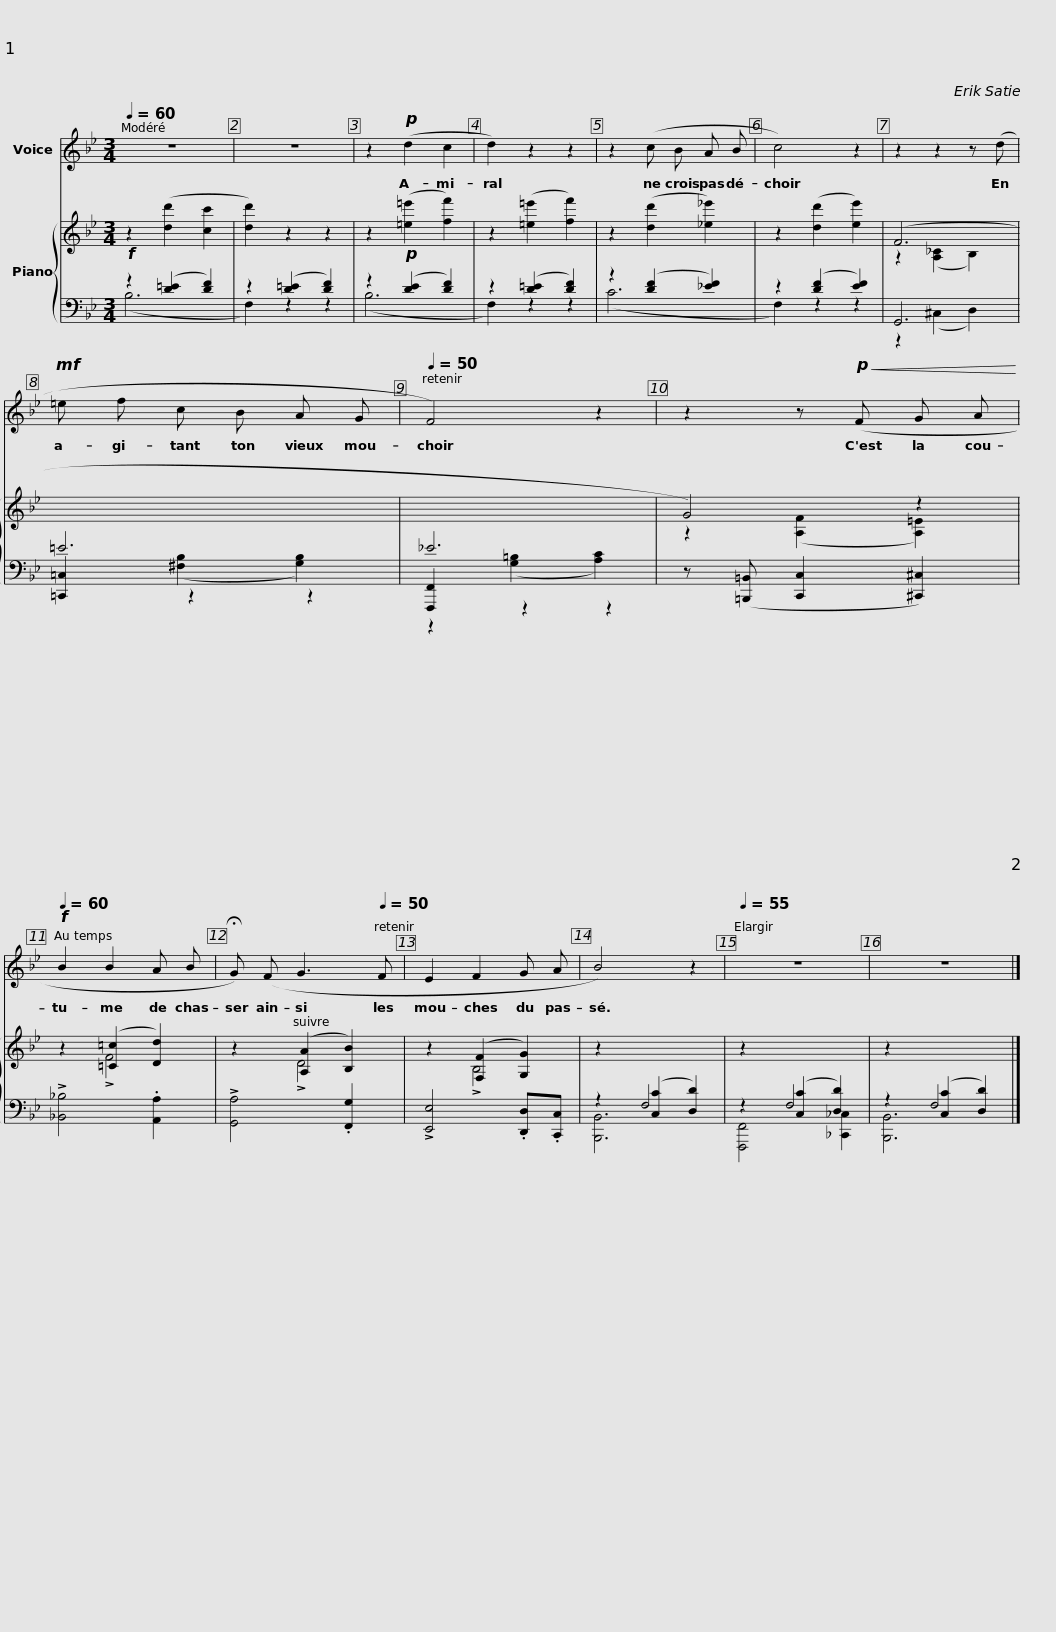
X:1
%%score 1 { ( 2 5 ) | ( 3 4 ) }
L:1/8
Q:1/4=60
M:3/4
I:linebreak $
K:Bb
V:1 treble
V:2 treble
V:5 treble
V:3 bass
V:4 bass
V:1
 z6 | z6 | z2!p! (d2 c2 | d2) z2 z2 | z2 (c B A B |$ %5
 c4) z2 | z2 z2 z (d |!mf! =e f c B A G |[Q:1/4=50] F4) z2 | z2 z!p!!<(! (F G A!<)! |$ %10
[Q:1/4=60]!f! B2 B2 A B | !fermata!G) (F G3[Q:1/4=50] F | E2 F2 G A | B4) z2 |[Q:1/4=55] z6 | %15
 z6 |] %16
V:2
!f! z2 ([dd']2 [cc']2 | [dd']2) z2 z2 | z2!p! ([=e=e']2 [ff']2) | z2 ([=e=e']2 [ff']2) | z2 ([dd']2 [_e_e']2) |$ %5
 z2 ([dd']2 [ee']2) | (F6 |[I:staff +1] =E6 | _E6 |[I:staff -1] G4) z2 |$ %10
 z2 ([!courtesy!=C!courtesy!=c]2 [Dd]2) | z2 ([A,A]2 [B,B]2) | z2 ([F,F]2 [G,G]2) | z2[I:staff +1] ([C,C]2 [D,D]2) |[I:staff -1] z2[I:staff +1] ([C,C]2 [D,D]2) | %15
[I:staff -1] z2[I:staff +1] ([C,C]2 [D,D]2) |] %16
V:3
 z2 ([D=E]2 [DF]2) | z2 ([D=E]2 [DF]2) | z2 ([DE]2 [DF]2) | z2 ([D=E]2 [DF]2) | z2 ([DF]2 [_EF]2) |$ %5
 z2 ([DF]2 [EF]2) | G,,6 | [!courtesy!=C,,!courtesy!=C,]2 z2 z2 | [F,,,F,,]2 z2 z2 | z ([=B,,,=B,,] [C,,C,]2 [^C,,^C,]2) |$ %10
 !>![_B,,_B,]4 .[A,,A,]2 | !>![G,,A,]4 .[F,,G,]2 | !>![E,,E,]4 .[D,,D,].[C,,C,] | z2 F,4 | z2 F,4 | %15
 z2 F,4 |] %16
V:4
 (B,6 | F,2) z2 z2 | (B,6 | F,2) z2 z2 | (C6 |$ %5
 F,2) z2 z2 | z2 (^C,2 D,2) | x2 ([^F,B,]2 [G,B,]2) | z2 ([G,=B,]2 [A,C]2) | x6 |$ %10
 x6 | x6 | x6 | [B,,,B,,]6 | [F,,,F,,]4 [_C,,_C,]2 | %15
 [B,,,B,,]6 |] %16
V:5
 x6 | x6 | x6 | x6 | x6 |$ %5
 x6 | z2 ([A,_C]2 B,2) | x6 | x6 | z2 ([A,F]2 [A,=E]2) |$ %10
 z2 !>!F4 | z2 !>!D4 | z2 !>!B,4 | x6 | x6 | %15
 x6 |] %16
